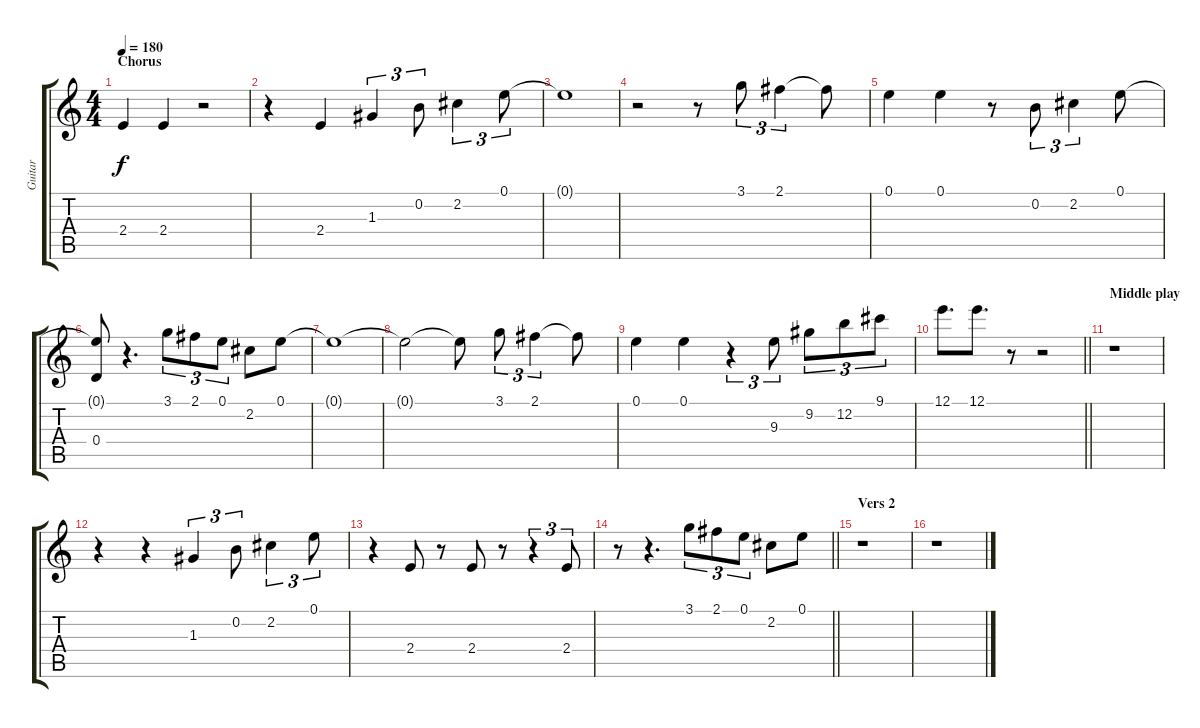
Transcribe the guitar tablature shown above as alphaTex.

\track ("Guitar" "Guitar") {mute instrument distortionguitar}
\staff {score tabs}
\tuning (E4 B3 G3 D3 A2 E2) {hide}
\ts (4 4)
\section ("" "Chorus")
\tempo 180
\clef g2
\ks c
2.4.4{dy f} 2.4.4 r.2 |
r.4 2.4.4 1.3.4{tu (3 2)} 0.2.8{tu (3 2)} 2.2.4{tu (3 2)} 0.1.8{tu (3 2)} |
0.1{t}.1 |
r.2 r.8 3.1.8{tu (3 2)} 2.1.4{tu (3 2)} 2.1{t}.8 |
0.1.4 0.1.4 r.8 0.2.8{tu (3 2)} 2.2.4{tu (3 2)} 0.1.8 |
(0.1{t} 0.4).8 r.4{d} 3.1.8{tu (3 2)} 2.1.8{tu (3 2)} 0.1.8{tu (3 2)} 2.2.8 0.1.8 |
0.1{t}.1 |
0.1{t}.2 0.1{t}.8 3.1.8{tu (3 2)} 2.1.4{tu (3 2)} 2.1{t}.8 |
0.1.4 0.1.4 r.4{tu (3 2)} 9.3.8{tu (3 2)} 9.2.8{tu (3 2)} 12.2.8{tu (3 2)} 9.1.8{tu (3 2)} |
\barLineRight lightlight
12.1.8{d} 12.1.8{d} r.8 r.2 |
\section ("" "Middle play")
r.1 |
r.4 r.4 1.3.4{tu (3 2)} 0.2.8{tu (3 2)} 2.2.4{tu (3 2)} 0.1.8{tu (3 2)} |
r.4 2.4.8 r.8 2.4.8 r.8 r.4{tu (3 2)} 2.4.8{tu (3 2)} |
\barLineRight lightlight
r.8 r.4{d} 3.1.8{tu (3 2)} 2.1.8{tu (3 2)} 0.1.8{tu (3 2)} 2.2.8 0.1.8 |
\section ("" "Vers 2")
r.1 |
r.1
